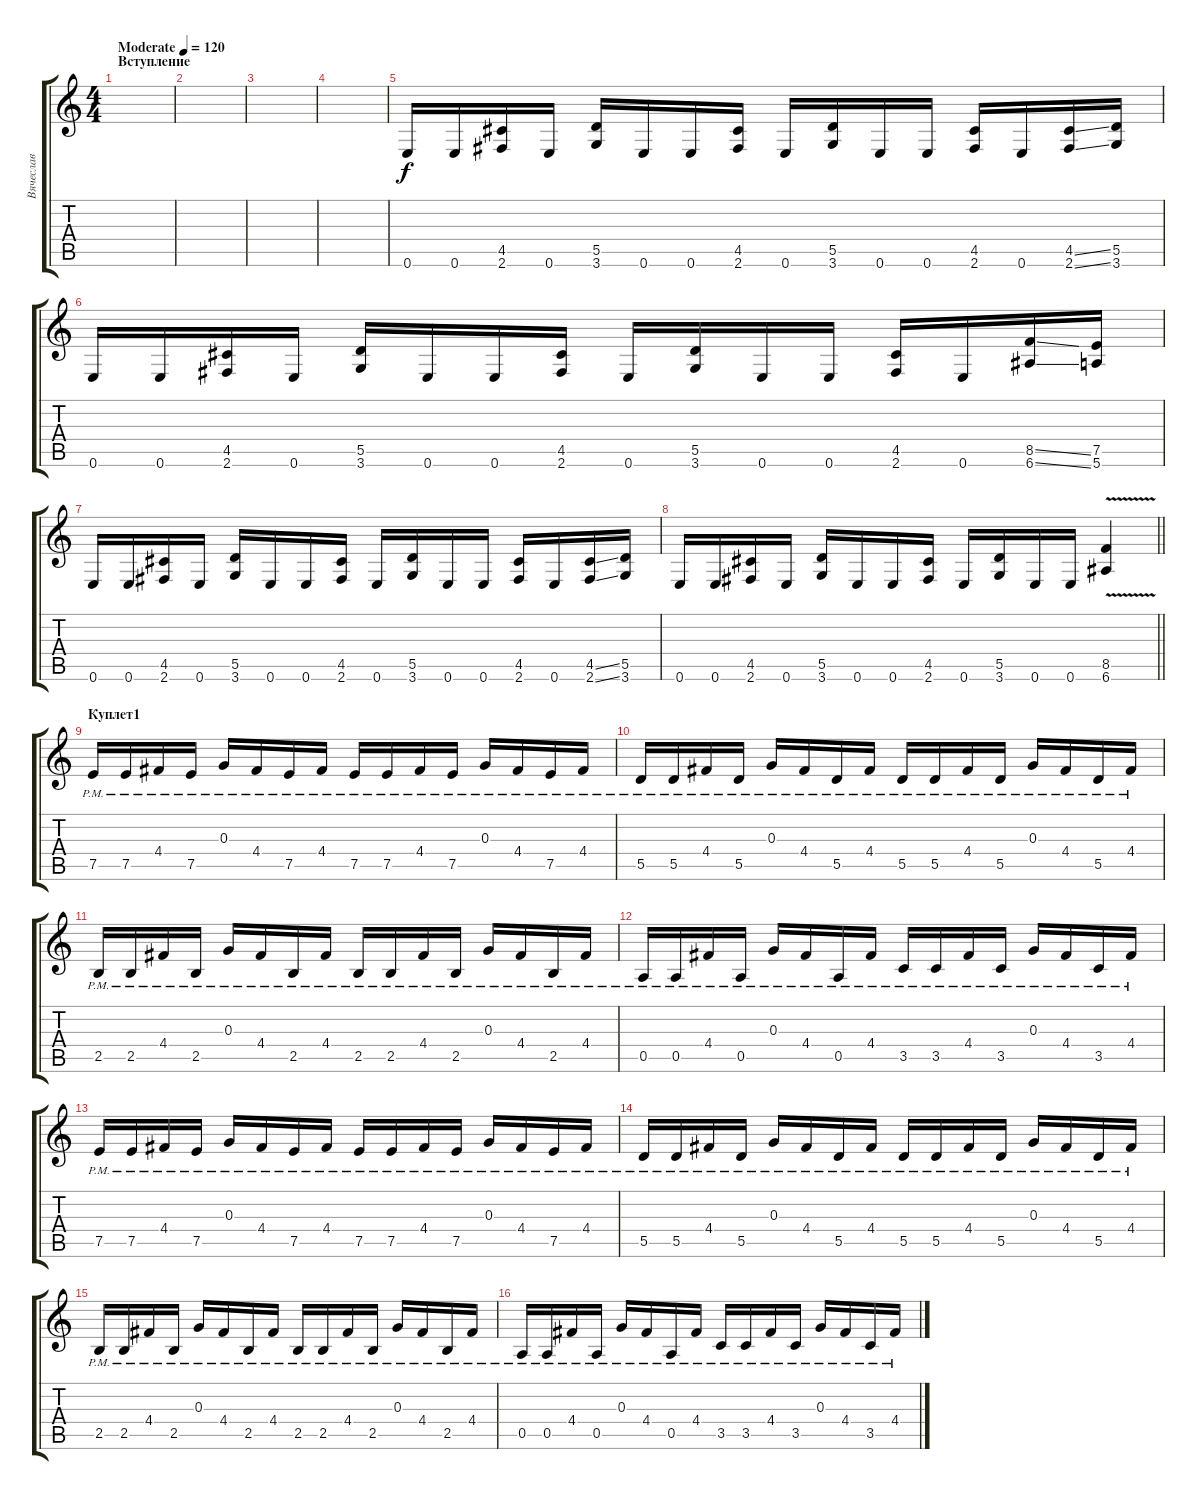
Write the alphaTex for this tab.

\track ("Вячеслав" "Вячеслав") {instrument distortionguitar}
\staff {score tabs}
\tuning (E4 B3 G3 D3 A2 E2) {hide}
\ts (4 4)
\section ("" "Вступление")
\tempo (120 "Moderate")
\clef g2
\ks c
|
|
|
|
0.6.16 0.6.16 (4.5 2.6).16 0.6.16 (5.5 3.6).16 0.6.16 0.6.16 (4.5 2.6).16 0.6.16 (5.5 3.6).16 0.6.16 0.6.16 (4.5 2.6).16 0.6.16 (4.5{ss} 2.6{ss}).16 (5.5 3.6).16 |
0.6.16 0.6.16 (4.5 2.6).16 0.6.16 (5.5 3.6).16 0.6.16 0.6.16 (4.5 2.6).16 0.6.16 (5.5 3.6).16 0.6.16 0.6.16 (4.5 2.6).16 0.6.16 (8.5{ss} 6.6{ss}).16 (7.5 5.6).16 |
0.6.16 0.6.16 (4.5 2.6).16 0.6.16 (5.5 3.6).16 0.6.16 0.6.16 (4.5 2.6).16 0.6.16 (5.5 3.6).16 0.6.16 0.6.16 (4.5 2.6).16 0.6.16 (4.5{ss} 2.6{ss}).16 (5.5 3.6).16 |
\barLineRight lightlight
0.6.16 0.6.16 (4.5 2.6).16 0.6.16 (5.5 3.6).16 0.6.16 0.6.16 (4.5 2.6).16 0.6.16 (5.5 3.6).16 0.6.16 0.6.16 (8.5 6.6{v}).4 |
\section ("" "Куплет1")
7.5{pm}.16 7.5{pm}.16 4.4{pm}.16 7.5{pm}.16 0.3{pm}.16 4.4{pm}.16 7.5{pm}.16 4.4{pm}.16 7.5{pm}.16 7.5{pm}.16 4.4{pm}.16 7.5{pm}.16 0.3{pm}.16 4.4{pm}.16 7.5{pm}.16 4.4{pm}.16 |
5.5{pm}.16 5.5{pm}.16 4.4{pm}.16 5.5{pm}.16 0.3{pm}.16 4.4{pm}.16 5.5{pm}.16 4.4{pm}.16 5.5{pm}.16 5.5{pm}.16 4.4{pm}.16 5.5{pm}.16 0.3{pm}.16 4.4{pm}.16 5.5{pm}.16 4.4{pm}.16 |
2.5{pm}.16 2.5{pm}.16 4.4{pm}.16 2.5{pm}.16 0.3{pm}.16 4.4{pm}.16 2.5{pm}.16 4.4{pm}.16 2.5{pm}.16 2.5{pm}.16 4.4{pm}.16 2.5{pm}.16 0.3{pm}.16 4.4{pm}.16 2.5{pm}.16 4.4{pm}.16 |
0.5{pm}.16 0.5{pm}.16 4.4{pm}.16 0.5{pm}.16 0.3{pm}.16 4.4{pm}.16 0.5{pm}.16 4.4{pm}.16 3.5{pm}.16 3.5{pm}.16 4.4{pm}.16 3.5{pm}.16 0.3{pm}.16 4.4{pm}.16 3.5{pm}.16 4.4{pm}.16 |
7.5{pm}.16 7.5{pm}.16 4.4{pm}.16 7.5{pm}.16 0.3{pm}.16 4.4{pm}.16 7.5{pm}.16 4.4{pm}.16 7.5{pm}.16 7.5{pm}.16 4.4{pm}.16 7.5{pm}.16 0.3{pm}.16 4.4{pm}.16 7.5{pm}.16 4.4{pm}.16 |
5.5{pm}.16 5.5{pm}.16 4.4{pm}.16 5.5{pm}.16 0.3{pm}.16 4.4{pm}.16 5.5{pm}.16 4.4{pm}.16 5.5{pm}.16 5.5{pm}.16 4.4{pm}.16 5.5{pm}.16 0.3{pm}.16 4.4{pm}.16 5.5{pm}.16 4.4{pm}.16 |
2.5{pm}.16 2.5{pm}.16 4.4{pm}.16 2.5{pm}.16 0.3{pm}.16 4.4{pm}.16 2.5{pm}.16 4.4{pm}.16 2.5{pm}.16 2.5{pm}.16 4.4{pm}.16 2.5{pm}.16 0.3{pm}.16 4.4{pm}.16 2.5{pm}.16 4.4{pm}.16 |
0.5{pm}.16 0.5{pm}.16 4.4{pm}.16 0.5{pm}.16 0.3{pm}.16 4.4{pm}.16 0.5{pm}.16 4.4{pm}.16 3.5{pm}.16 3.5{pm}.16 4.4{pm}.16 3.5{pm}.16 0.3{pm}.16 4.4{pm}.16 3.5{pm}.16 4.4{pm}.16
